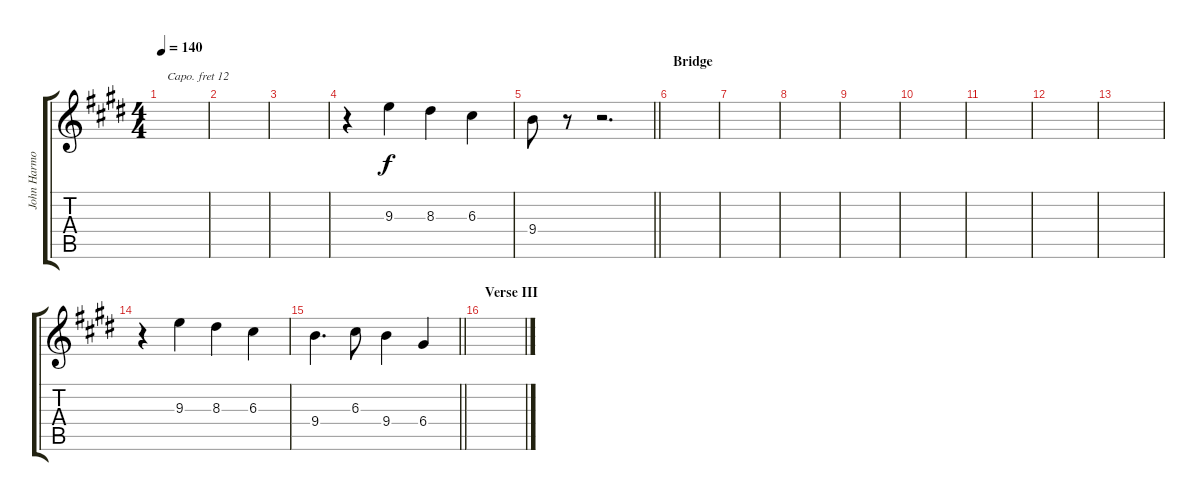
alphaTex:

\track ("John Harmonica" "John Harmo") {instrument harmonica}
\staff {score tabs}
\capo 12
\tuning (E4 B3 G3 D3 A2 E2) {hide}
\ts (4 4)
\tempo 140
\clef g2
\ks e
|
|
|
r.4 9.3.4 8.3.4 6.3.4 |
\barLineRight lightlight
9.4.8 r.8 r.2{d} |
\section ("" "Bridge")
|
|
|
|
|
|
|
|
r.4 9.3.4 8.3.4 6.3.4 |
\barLineRight lightlight
9.4.4{d} 6.3.8 9.4.4 6.4.4 |
\section ("" "Verse III")
